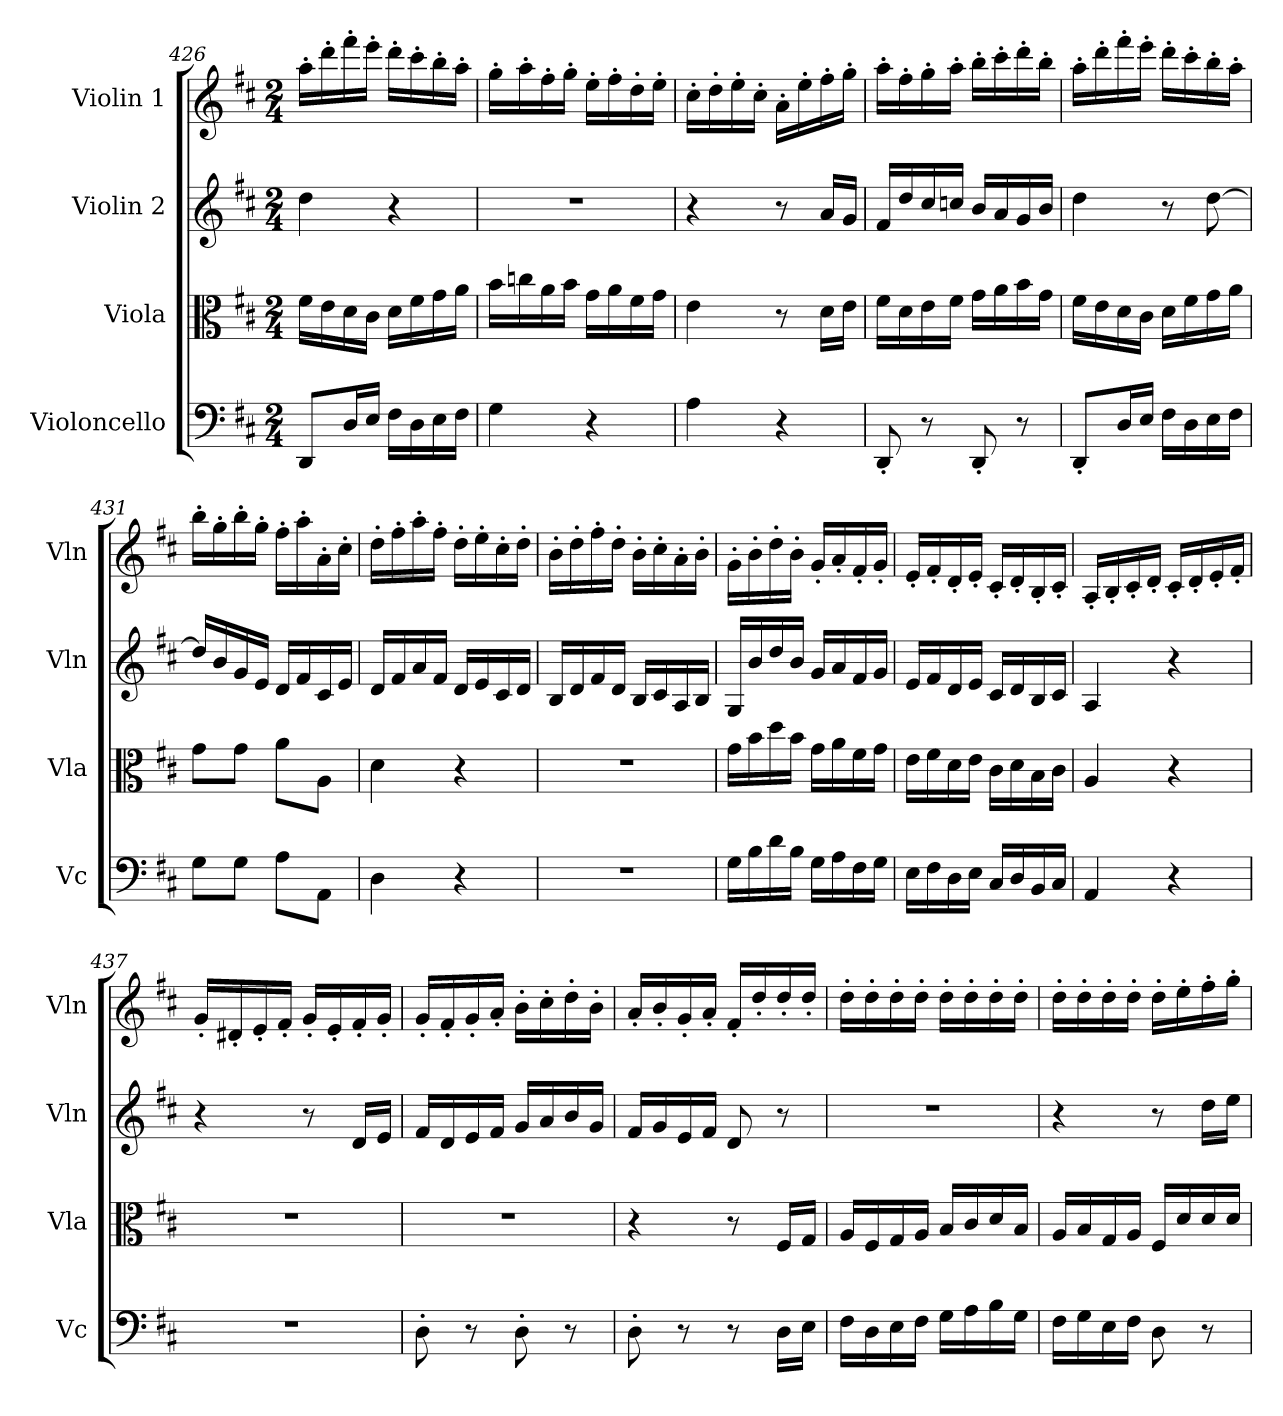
**kern	**kern	**kern	**kern
*part4	*part3	*part2	*part1
*staff4	*staff3	*staff2	*staff1
*I"Violoncello	*I"Viola	*I"Violin 2	*I"Violin 1
*I'Vc	*I'Vla	*I'Vln	*I'Vln
*clefF4	*clefC3	*clefG2	*clefG2
*k[f#c#]	*k[f#c#]	*k[f#c#]	*k[f#c#]
*M2/4	*M2/4	*M2/4	*M2/4
=426	=426	=426	=426
8DD/L	16f#\LL	4dd\	16aa'\LL
.	16e\	.	16ddd'\
16D/L	16d\	.	16fff#'\
16E/JJ	16c#\JJ	.	16eee'\JJ
16F#\LL	16d\LL	4r	16ddd'\LL
16D\	16f#\	.	16ccc#'\
16E\	16g\	.	16bb'\
16F#\JJ	16a\JJ	.	16aa'\JJ
=427	=427	=427	=427
4G\	16b\LL	2r	16gg'\LL
.	16ccn\	.	16aa'\
.	16a\	.	16ff#'\
.	16b\JJ	.	16gg'\JJ
4r	16g\LL	.	16ee'\LL
.	16a\	.	16ff#'\
.	16f#\	.	16dd'\
.	16g\JJ	.	16ee'\JJ
!!LO:LB:g=z
=428	=428	=428	=428
4A\	4e\	4r	16cc#'\LL
.	.	.	16dd'\
.	.	.	16ee'\
.	.	.	16cc#'\JJ
4r	8r	8r	16a'\LL
.	.	.	16ee'\
.	16d\LL	16a/LL	16ff#'\
.	16e\JJ	16g/JJ	16gg'\JJ
=429	=429	=429	=429
8DD'/	16f#\LL	16f#/LL	16aa'\LL
.	16d\	16dd/	16ff#'\
8r	16e\	16cc#/	16gg'\
.	16f#\JJ	16ccn/JJ	16aa'\JJ
8DD'/	16g\LL	16b/LL	16bb'\LL
.	16a\	16a/	16ccc#'\
8r	16b\	16g/	16ddd'\
.	16g\JJ	16b/JJ	16bb'\JJ
=430	=430	=430	=430
8DD'/L	16f#\LL	4dd\	16aa'\LL
.	16e\	.	16ddd'\
16D/L	16d\	.	16fff#'\
16E/JJ	16c#\JJ	.	16eee'\JJ
16F#\LL	16d\LL	8r	16ddd'\LL
16D\	16f#\	.	16ccc#'\
16E\	16g\	[8dd\	16bb'\
16F#\JJ	16a\JJ	.	16aa'\JJ
=431	=431	=431	=431
8G\L	8g\L	16dd/LL]	16bb'\LL
.	.	16b/	16gg'\
8G\J	8g\J	16g/	16bb'\
.	.	16e/JJ	16gg'\JJ
8A\L	8a\L	16d/LL	16ff#'\LL
.	.	16f#/	16aa'\
8AA\J	8A\J	16c#/	16a'\
.	.	16e/JJ	16cc#'\JJ
=432	=432	=432	=432
4D\	4d\	16d/LL	16dd'\LL
.	.	16f#/	16ff#'\
.	.	16a/	16aa'\
.	.	16f#/JJ	16ff#'\JJ
4r	4r	16d/LL	16dd'\LL
.	.	16e/	16ee'\
.	.	16c#/	16cc#'\
.	.	16d/JJ	16dd'\JJ
!!LO:LB:g=z
=433	=433	=433	=433
2r	2r	16B/LL	16b'\LL
.	.	16d/	16dd'\
.	.	16f#/	16ff#'\
.	.	16d/JJ	16dd'\JJ
.	.	16B/LL	16b'\LL
.	.	16c#/	16cc#'\
.	.	16A/	16a'\
.	.	16B/JJ	16b'\JJ
=434	=434	=434	=434
16G\LL	16g\LL	16G/LL	16g'\LL
16B\	16b\	16b/	16b'\
16d\	16dd\	16dd/	16dd'\
16B\JJ	16b\JJ	16b/JJ	16b'\JJ
16G\LL	16g\LL	16g/LL	16g'/LL
16A\	16a\	16a/	16a'/
16F#\	16f#\	16f#/	16f#'/
16G\JJ	16g\JJ	16g/JJ	16g'/JJ
=435	=435	=435	=435
16E\LL	16e\LL	16e/LL	16e'/LL
16F#\	16f#\	16f#/	16f#'/
16D\	16d\	16d/	16d'/
16E\JJ	16e\JJ	16e/JJ	16e'/JJ
16C#/LL	16c#\LL	16c#/LL	16c#'/LL
16D/	16d\	16d/	16d'/
16BB/	16B\	16B/	16B'/
16C#/JJ	16c#\JJ	16c#/JJ	16c#'/JJ
=436	=436	=436	=436
4AA/	4A/	4A/	16A'/LL
.	.	.	16B'/
.	.	.	16c#'/
.	.	.	16d'/JJ
4r	4r	4r	16c#'/LL
.	.	.	16d'/
.	.	.	16e'/
.	.	.	16f#'/JJ
=437	=437	=437	=437
2r	2r	4r	16g'/LL
.	.	.	16d#X'/
.	.	.	16e'/
.	.	.	16f#'/JJ
.	.	8r	16g'/LL
.	.	.	16e'/
.	.	16d/LL	16f#'/
.	.	16e/JJ	16g'/JJ
!!LO:PB:g=z
=438	=438	=438	=438
8D'\	2r	16f#/LL	16g'/LL
.	.	16d/	16f#'/
8r	.	16e/	16g'/
.	.	16f#/JJ	16a'/JJ
8D'\	.	16g/LL	16b'\LL
.	.	16a/	16cc#'\
8r	.	16b/	16dd'\
.	.	16g/JJ	16b'\JJ
=439	=439	=439	=439
8D'\	4r	16f#/LL	16a'/LL
.	.	16g/	16b'/
8r	.	16e/	16g'/
.	.	16f#/JJ	16a'/JJ
8r	8r	8d/	16f#'/LL
.	.	.	16dd'/
16D\LL	16F#/LL	8r	16dd'/
16E\JJ	16G/JJ	.	16dd'/JJ
=440	=440	=440	=440
16F#\LL	16A/LL	2r	16dd'\LL
16D\	16F#/	.	16dd'\
16E\	16G/	.	16dd'\
16F#\JJ	16A/JJ	.	16dd'\JJ
16G\LL	16B/LL	.	16dd'\LL
16A\	16c#/	.	16dd'\
16B\	16d/	.	16dd'\
16G\JJ	16B/JJ	.	16dd'\JJ
=441	=441	=441	=441
16F#\LL	16A/LL	4r	16dd'\LL
16G\	16B/	.	16dd'\
16E\	16G/	.	16dd'\
16F#\JJ	16A/JJ	.	16dd'\JJ
8D\	16F#/LL	8r	16dd'\LL
.	16d/	.	16ee'\
8r	16d/	16dd\LL	16ff#'\
.	16d/JJ	16ee\JJ	16gg'\JJ
=	=	=	=
*-	*-	*-	*-
